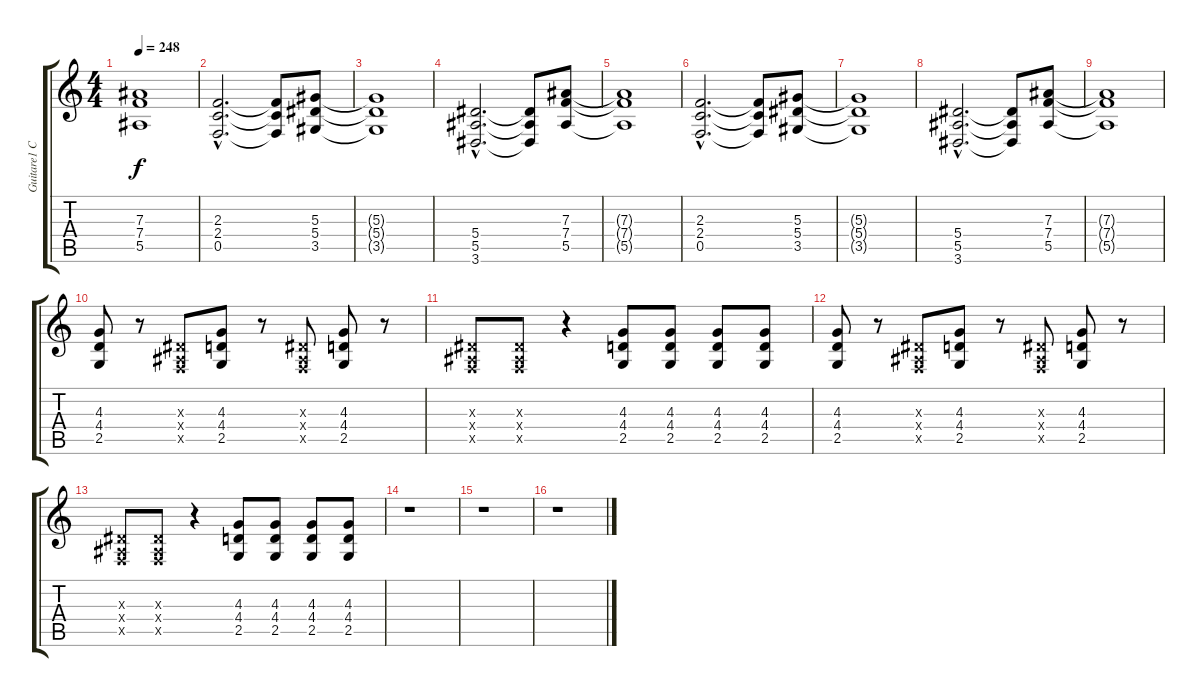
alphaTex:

\track ("Guitare1 C" "Guitare1 C") {instrument overdrivenguitar}
\staff {score tabs}
\tuning (C4 G3 Eb3 Bb2 F2 C2) {hide}
\ts (4 4)
\tempo 248
\clef g2
\ks c
(7.3{t} 7.4{t} 5.5{t}).1{dy f} |
(2.3{hac} 2.4{hac} 0.5{hac}).2{d} (2.3{t} 2.4{t} 0.5{t}).8 (5.3 5.4 3.5).8 |
(5.3{t} 5.4{t} 3.5{t}).1 |
(5.4{hac} 5.5{hac} 3.6{hac}).2{d} (5.4{t} 5.5{t} 3.6{t}).8 (7.3 7.4 5.5).8 |
(7.3{t} 7.4{t} 5.5{t}).1 |
(2.3{hac} 2.4{hac} 0.5{hac}).2{d} (2.3{t} 2.4{t} 0.5{t}).8 (5.3 5.4 3.5).8 |
(5.3{t} 5.4{t} 3.5{t}).1 |
(5.4{hac} 5.5{hac} 3.6{hac}).2{d} (5.4{t} 5.5{t} 3.6{t}).8 (7.3 7.4 5.5).8 |
(7.3{t} 7.4{t} 5.5{t}).1 |
(4.3 4.4 2.5).8 r.8 (0.3{x} 0.4{x} 0.5{x}).8 (4.3 4.4 2.5).8 r.8 (0.3{x} 0.4{x} 0.5{x}).8 (4.3 4.4 2.5).8 r.8 |
(0.3{x} 0.4{x} 0.5{x}).8 (0.3{x} 0.4{x} 0.5{x}).8 r.4 (4.3 4.4 2.5).8 (4.3 4.4 2.5).8 (4.3 4.4 2.5).8 (4.3 4.4 2.5).8 |
(4.3 4.4 2.5).8 r.8 (0.3{x} 0.4{x} 0.5{x}).8 (4.3 4.4 2.5).8 r.8 (0.3{x} 0.4{x} 0.5{x}).8 (4.3 4.4 2.5).8 r.8 |
(0.3{x} 0.4{x} 0.5{x}).8 (0.3{x} 0.4{x} 0.5{x}).8 r.4 (4.3 4.4 2.5).8 (4.3 4.4 2.5).8 (4.3 4.4 2.5).8 (4.3 4.4 2.5).8 |
r.1 |
r.1 |
r.1
